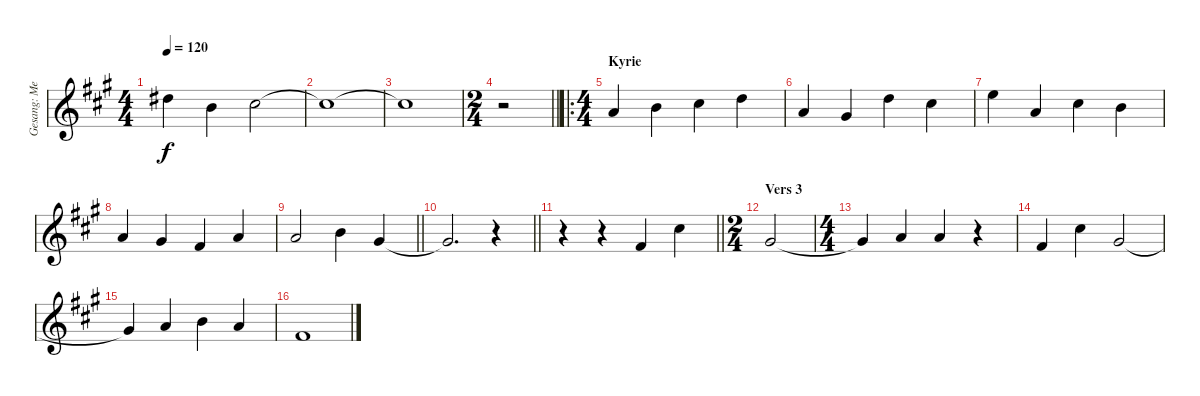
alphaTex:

\track ("Gesang: Melodie" "Gesang: Me") {instrument piccolo}
\staff {score}
\tuning (E4 B3 G3 D3 A2 E2) {hide}
\ts (4 4)
\tempo 120
\clef g2
\ks a
11.1.4{dy f} 7.1.4 9.1.2 |
9.1{t}.1 |
9.1{t}.1 |
\ts (2 4)
\barLineRight lightlight
r.2 |
\ro
\ts (4 4)
\section ("" "Kyrie")
10.2.4 12.2.4 9.1.4 10.1.4 |
10.2.4 9.2.4 10.1.4 9.1.4 |
12.1.4 10.2.4 9.1.4 12.2.4 |
10.2.4 9.2.4 7.2.4 10.2.4 |
\barLineRight lightlight
10.2.2 12.2.4 9.2.4 |
\barLineRight lightlight
9.2{t}.2{d} r.4 |
\barLineRight lightlight
r.4 r.4 11.3.4 14.2.4 |
\ts (2 4)
\section ("" "Vers 3")
9.2.2 |
\ts (4 4)
9.2{t}.4 10.2.4 10.2.4 r.4 |
11.3.4 14.2.4 9.2.2 |
9.2{t}.4 10.2.4 12.2.4 10.2.4 |
7.2.1
